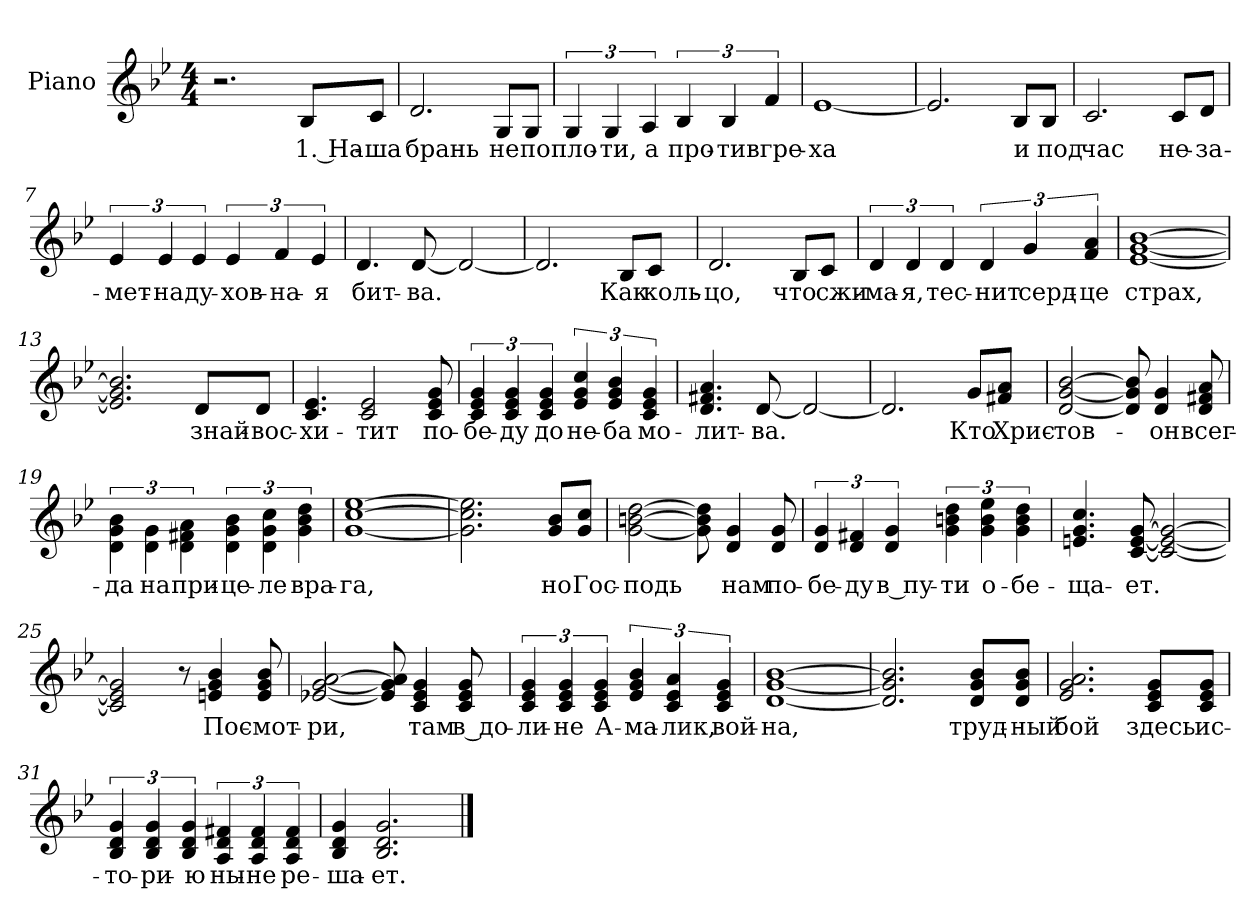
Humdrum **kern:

**kern	**text
*part1	*part1
*staff1	*staff1
*I"Piano	*
*I'Pno	*
*clefG2	*
*k[b-e-]	*
*g:	*
*M4/4	*
=1	=1
2.r	.
!	!LO:LY:b
8B-/L	1. На-
!	!LO:LY:b
8c/J	ша
=2	=2
!	!LO:LY:b
2.d/	-брань
!	!LO:LY:b
8G/L	не
!	!LO:LY:b
8G/J	по
=3	=3
!	!LO:LY:b
6G/	-пло-
!	!LO:LY:b
6G/	-ти,
!	!LO:LY:b
6A/	а
!	!LO:LY:b
6B-/	-про-
!	!LO:LY:b
6B-/	-тив
!	!LO:LY:b
6f/	гре-
=4	=4
!	!LO:LY:b
[1e-	-ха
=5	=5
2.e-/]	.
!	!LO:LY:b
8B-/L	-и
!	!LO:LY:b
8B-/J	-под
!!LO:LB:g=z
=6	=6
!	!LO:LY:b
2.c/	час
!	!LO:LY:b
8c/L	не-
!	!LO:LY:b
8d/J	за-
=7	=7
!	!LO:LY:b
6e-/	-мет-
!	!LO:LY:b
6e-/	-на
!	!LO:LY:b
6e-/	ду-
!	!LO:LY:b
6e-/	хов-
!	!LO:LY:b
6f/	-на-
!	!LO:LY:b
6e-/	я
=8	=8
!	!LO:LY:b
4.d/	бит-
!	!LO:LY:b
[8d/	-ва.
2d/_	.
=9	=9
2.d/]	.
!	!LO:LY:b
8B-/L	Как
!	!LO:LY:b
8c/J	-коль-
=10	=10
!	!LO:LY:b
2.d/	цо,
!	!LO:LY:b
8B-/L	что
!	!LO:LY:b
8c/J	сжи-
!!LO:LB:g=z
=11	=11
!	!LO:LY:b
6d/	-ма-
!	!LO:LY:b
6d/	я,
!	!LO:LY:b
6d/	тес-
!	!LO:LY:b
6d/	-нит
!	!LO:LY:b
6g/	-серд-
!	!LO:LY:b
6f/ 6a/	це
=12	=12
!	!LO:LY:b
[1e- [1g [1b-	страх,
=13	=13
2.e-/] 2.g/] 2.b-/]	.
!	!LO:LY:b
8d/L	знай-
!	!LO:LY:b
8d/J	-вос-
=14	=14
!	!LO:LY:b
4.c/ 4.e-/	хи-
!	!LO:LY:b
2c/ 2e-/	-тит
!	!LO:LY:b
8c/ 8e-/ 8g/	по-
=15	=15
!	!LO:LY:b
6c/ 6e-/ 6g/	-бе-
!	!LO:LY:b
6c/ 6e-/ 6g/	ду
!	!LO:LY:b
6c/ 6e-/ 6g/	до
!	!LO:LY:b
6e-/ 6g/ 6cc/	-не-
!	!LO:LY:b
6e-/ 6g/ 6b-/	ба
!	!LO:LY:b
6c/ 6e-/ 6g/	мо-
!!LO:LB:g=z
=16	=16
!	!LO:LY:b
4.d/ 4.f#X/ 4.a/	-лит-
!	!LO:LY:b
[8d/	-ва.
2d/_	.
=17	=17
2.d/]	.
!	!LO:LY:b
8g/L	Кто
!	!LO:LY:b
8f#X/ 8a/J	Хрис-
=18	=18
!	!LO:LY:b
[2d/ [2g/ [2b-/	-тов-
8d/] 8g/] 8b-/]	.
!	!LO:LY:b
4d/ 4g/	-он
!	!LO:LY:b
8d/ 8f#X/ 8a/	всег-
=19	=19
!	!LO:LY:b
6d\ 6g\ 6b-\	-да
!	!LO:LY:b
6d\ 6g\	на
!	!LO:LY:b
6d\ 6f#X\ 6a\	при-
!	!LO:LY:b
6d\ 6g\ 6b-\	-це-
!	!LO:LY:b
6d\ 6g\ 6cc\	-ле
!	!LO:LY:b
6g\ 6b-\ 6dd\	вра-
=20	=20
!	!LO:LY:b
[1g [1cc [1ee-	-га,
=21	=21
2.g\] 2.cc\] 2.ee-\]	.
!	!LO:LY:b
8g/ 8b-/L	но
!	!LO:LY:b
8g/ 8cc/J	Гос-
!!LO:LB:g=z
=22	=22
!	!LO:LY:b
[2g\ [2bn\ [2dd\	-подь
8g\] 8b\] 8dd\]	.
!	!LO:LY:b
4d/ 4g/	нам
!	!LO:LY:b
8d/ 8g/	по-
=23	=23
!	!LO:LY:b
6d/ 6g/	-бе-
!	!LO:LY:b
6d/ 6f#X/	-ду
!	!LO:LY:b
6d/ 6g/	в пу-
!	!LO:LY:b
6g\ 6bn\ 6dd\	-ти
!	!LO:LY:b
6g\ 6b\ 6ee-\	о-
!	!LO:LY:b
6g\ 6b\ 6dd\	-бе-
=24	=24
!	!LO:LY:b
4.en/ 4.g/ 4.cc/	-ща-
!	!LO:LY:b
[8c/ [8e/ [8g/	-ет.
2c/_ 2e/_ 2g/_	.
=25	=25
2c/] 2e/] 2g/]	.
8r	.
!	!LO:LY:b
4en/ 4g/ 4b-/	Пос-
!	!LO:LY:b
8e/ 8g/ 8b-/	-мот-
=26	=26
!	!LO:LY:b
[2e-X/ [2g/ [2a/	-ри,
8e-/] 8g/] 8a/]	.
!	!LO:LY:b
4c/ 4e-/ 4g/	там
!	!LO:LY:b
8c/ 8e-/ 8g/	в до-
!!LO:LB:g=z
=27	=27
!	!LO:LY:b
6c/ 6e-/ 6g/	-ли-
!	!LO:LY:b
6c/ 6e-/ 6g/	-не
!	!LO:LY:b
6c/ 6e-/ 6g/	А-
!	!LO:LY:b
6e-/ 6g/ 6b-/	-ма-
!	!LO:LY:b
6c/ 6e-/ 6a/	-лик,
!	!LO:LY:b
6c/ 6e-/ 6g/	вой-
=28	=28
!	!LO:LY:b
[1d [1g [1b-	-на,
=29	=29
2.d/] 2.g/] 2.b-/]	.
!	!LO:LY:b
8d/ 8g/ 8b-/L	труд-
!	!LO:LY:b
8d/ 8g/ 8b-/J	-ный
=30	=30
!	!LO:LY:b
2.e-/ 2.g/ 2.a/	бой
!	!LO:LY:b
8c/ 8e-/ 8g/L	здесь
!	!LO:LY:b
8c/ 8e-/ 8g/J	ис-
=31	=31
!	!LO:LY:b
6B-/ 6d/ 6g/	-то-
!	!LO:LY:b
6B-/ 6d/ 6g/	-ри-
!	!LO:LY:b
6B-/ 6d/ 6g/	-ю
!	!LO:LY:b
6A/ 6d/ 6f#X/	ны-
!	!LO:LY:b
6A/ 6d/ 6f#/	-не
!	!LO:LY:b
6A/ 6d/ 6f#/	ре-
=32	=32
!	!LO:LY:b
4B-/ 4d/ 4g/	-ша-
!	!LO:LY:b
2.B-/ 2.d/ 2.g/	-ет.
==	==
*-	*-
